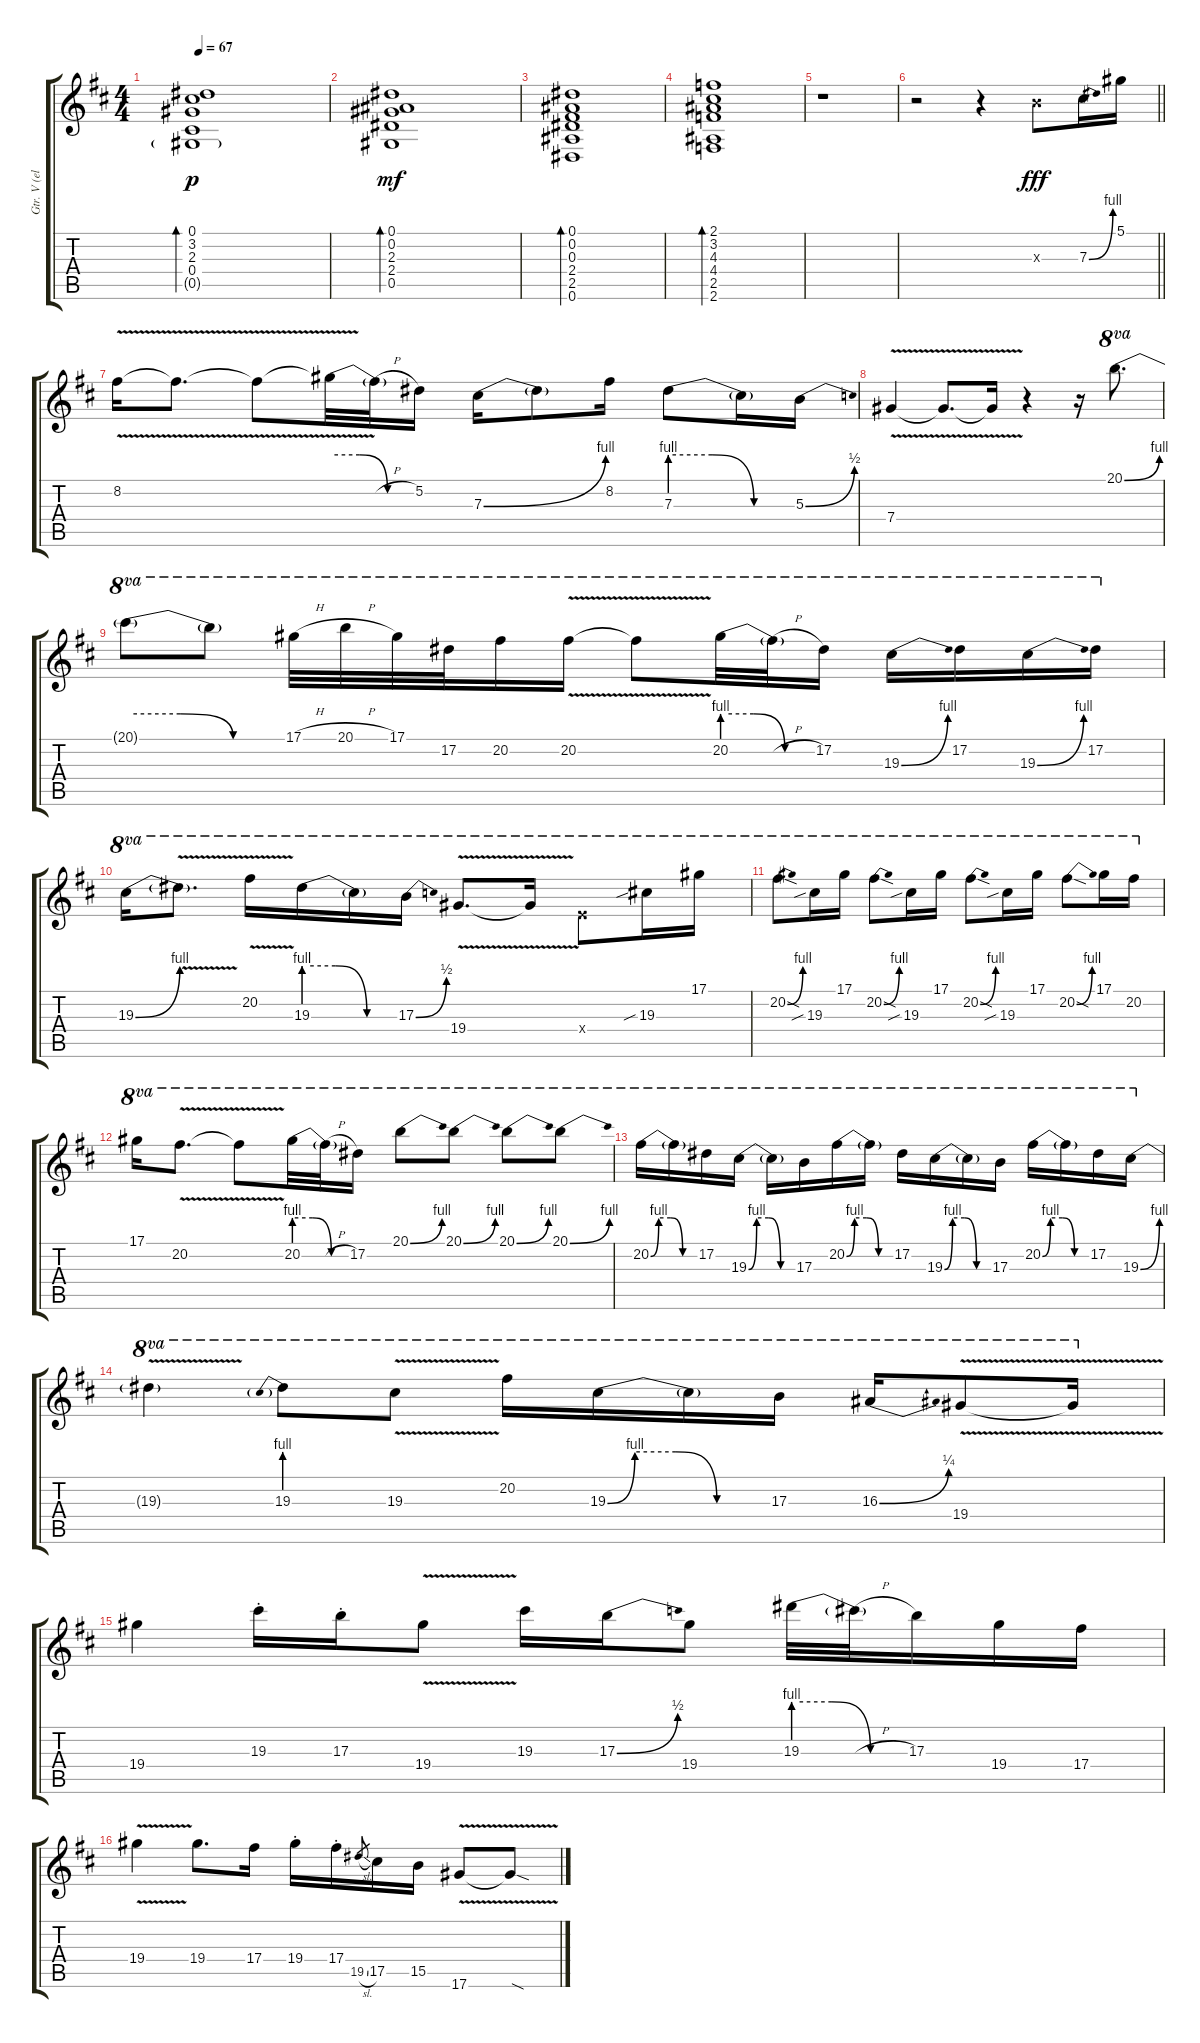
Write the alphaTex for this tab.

\track ("Gtr. V (elec. w/dist.)" "Gtr. V (el") {instrument distortionguitar}
\staff {score tabs}
\tuning (Eb4 Bb3 Gb3 Db3 Ab2 Eb2) {hide}
\ts (4 4)
\tempo 67
\clef g2
\ks d
(0.1 3.2 2.3 0.4 0.5{g}).1{bd 30 dy p} |
(0.1 0.2 2.3 2.4 0.5).1{bd 30 dy mf} |
(0.1 0.2 0.3 2.4 2.5 0.6).1{bd 30} |
(2.1 3.2 4.3 4.4 2.5 2.6).1{bd 30} |
r.1 |
\barLineRight lightlight
r.2 r.4 5.3{x}.8{dy fff} 7.3{be (bend 0 0 60 4)}.16 5.1.16 |
8.2{v}.16 8.2{v t}.8{d} 8.2{v t}.8 8.2{be (custom 0 4 20 4 40 0 60 0) t}.32 8.2{h t}.32 5.2.16 7.3{be (bend 0 0 60 4)}.16 7.3{t}.8 8.2.16 7.3{be (custom 0 4 20 4 40 0 60 0)}.8 7.3{t}.16 5.3{be (bend 0 0 60 2)}.16 |
7.4{v}.4 7.4{v t}.8{d} 7.4{v t}.16 r.4 r.16 20.1{be (bend 0 0 60 4)}.8{d ot 8va} |
20.1{be (custom 0 4 20 4 40 0 60 0) t}.8{ot 8va} 20.1{t}.8{ot 8va} 17.1{h}.32{ot 8va} 20.1{h}.32{ot 8va} 17.1.32{ot 8va} 17.2.32{ot 8va} 20.2.16{ot 8va} 20.2{v}.16{ot 8va} 20.2{v t}.8{ot 8va} 20.2{be (custom 0 4 20 4 40 0 60 0)}.32{ot 8va} 20.2{h t}.32{ot 8va} 17.2.16{ot 8va} 19.3{be (bend 0 0 60 4)}.16{ot 8va} 17.2.16{ot 8va} 19.3{be (bend 0 0 60 4)}.16{ot 8va} 17.2.16{ot 8va} |
19.3{be (bend 0 0 60 4)}.16{ot 8va} 19.3{v t}.8{d ot 8va} 20.2{v}.16{ot 8va} 19.3{be (custom 0 4 20 4 40 0 60 0)}.16{ot 8va} 19.3{t}.16{ot 8va} 17.3{be (bend 0 0 60 2)}.16{ot 8va} 19.4{v}.8{d ot 8va} 19.4{v t}.16{ot 8va} 15.4{x}.8{ot 8va} 19.3{sib}.16{ot 8va} 17.1.16{ot 8va} |
20.2{be (bend 0 0 60 4) sod}.8{ot 8va} 19.3{sib}.16{ot 8va} 17.1.16{ot 8va} 20.2{be (bend 0 0 60 4) sod}.8{ot 8va} 19.3{sib}.16{ot 8va} 17.1.16{ot 8va} 20.2{be (bend 0 0 60 4) sod}.8{ot 8va} 19.3{sib}.16{ot 8va} 17.1.16{ot 8va} 20.2{be (bend 0 0 60 4) sod}.8{ot 8va} 17.1.16{ot 8va} 20.2.16{ot 8va} |
17.1.16{ot 8va} 20.2{v}.8{d ot 8va} 20.2{v t}.8{ot 8va} 20.2{be (custom 0 4 20 4 40 0 60 0)}.32{ot 8va} 20.2{h t}.32{ot 8va} 17.2.16{ot 8va} 20.1{be (bend 0 0 60 4)}.8{ot 8va} 20.1{be (bend 0 0 60 4)}.8{ot 8va} 20.1{be (bend 0 0 60 4)}.8{ot 8va} 20.1{be (bend 0 0 60 4)}.8{ot 8va} |
20.2{be (custom 0 0 10 4 25 4 40 0 60 0)}.16{ot 8va} 20.2{t}.16{ot 8va} 17.2.16{ot 8va} 19.3{be (custom 0 0 10 4 25 4 40 0 60 0)}.16{ot 8va} 19.3{t}.16{ot 8va} 17.3.16{ot 8va} 20.2{be (custom 0 0 10 4 25 4 40 0 60 0)}.16{ot 8va} 20.2{t}.16{ot 8va} 17.2.16{ot 8va} 19.3{be (custom 0 0 10 4 25 4 40 0 60 0)}.16{ot 8va} 19.3{t}.16{ot 8va} 17.3.16{ot 8va} 20.2{be (custom 0 0 10 4 25 4 40 0 60 0)}.16{ot 8va} 20.2{t}.16{ot 8va} 17.2.16{ot 8va} 19.3{be (bend 0 0 60 4)}.16{ot 8va} |
19.3{v t}.4{ot 8va} 19.3{be (prebend 0 4 60 4)}.8{ot 8va} 19.3{v}.8{ot 8va} 20.2.16{ot 8va} 19.3{be (custom 0 0 10 4 25 4 40 0 60 0)}.16{ot 8va} 19.3{t}.16{ot 8va} 17.3.16{ot 8va} 16.3{be (bend 0 0 60 1)}.16{ot 8va} 19.4{v}.8{ot 8va} 19.4{v t}.16{ot 8va} |
19.4.4 19.3{st}.16 17.3{st}.16 19.4{v}.8 19.3.16 17.3{be (bend 0 0 60 2)}.16 19.4.8 19.3{be (custom 0 4 20 4 40 0 60 0)}.32 19.3{h t}.32 17.3.16 19.4.16 17.4.16 |
19.4{v}.4 19.4.8{d} 17.4.16 19.4{st}.16 17.4{st}.16 19.5{sl}.8{gr} 17.5.16 15.5.16 17.6{v}.8 17.6{sod t}.8
